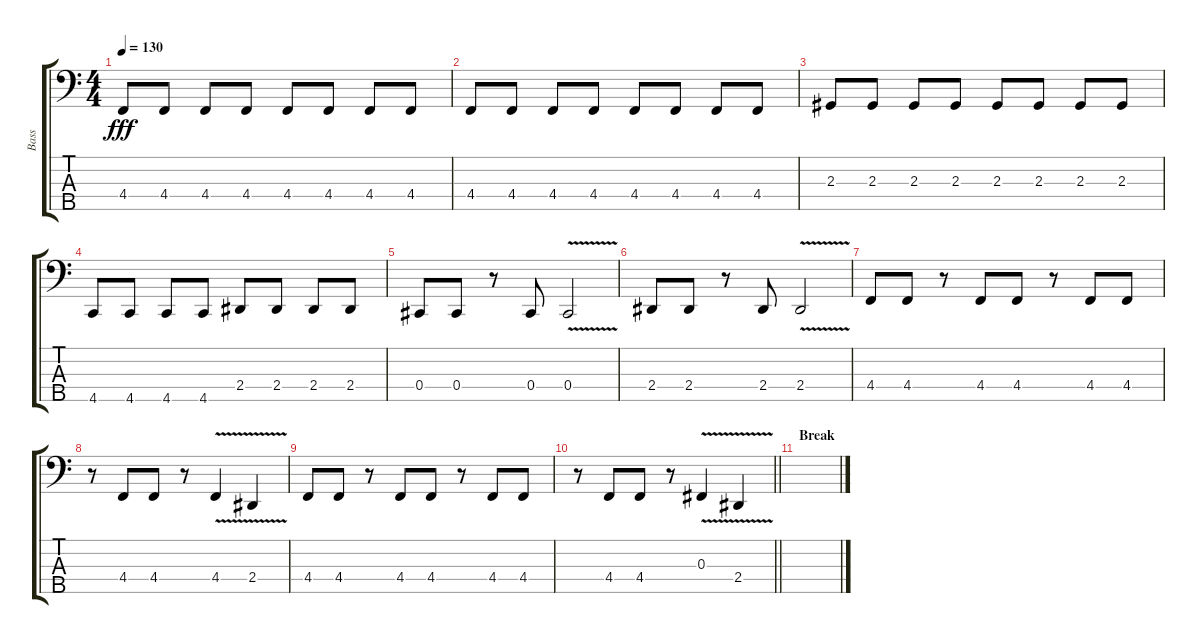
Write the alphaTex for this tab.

\track ("Bass" "Bass") {instrument electricbasspick}
\staff {score tabs}
\tuning (E2 B1 Gb1 Db1 Ab0) {hide}
\ts (4 4)
\tempo 130
\clef f4
\ks c
4.4.8{dy fff} 4.4.8 4.4.8 4.4.8 4.4.8 4.4.8 4.4.8 4.4.8 |
4.4.8 4.4.8 4.4.8 4.4.8 4.4.8 4.4.8 4.4.8 4.4.8 |
2.3.8 2.3.8 2.3.8 2.3.8 2.3.8 2.3.8 2.3.8 2.3.8 |
4.5.8 4.5.8 4.5.8 4.5.8 2.4.8 2.4.8 2.4.8 2.4.8 |
0.4.8 0.4.8 r.8 0.4.8 0.4{v}.2 |
2.4.8 2.4.8 r.8 2.4.8 2.4{v}.2 |
4.4.8 4.4.8 r.8 4.4.8{beam merge} 4.4.8 r.8 4.4.8 4.4.8 |
r.8 4.4.8{beam merge} 4.4.8 r.8 4.4{v}.4 2.4{v}.4 |
4.4.8 4.4.8 r.8 4.4.8{beam merge} 4.4.8 r.8 4.4.8 4.4.8 |
\barLineRight lightlight
r.8 4.4.8{beam merge} 4.4.8 r.8 0.3{v}.4 2.4{v}.4 |
\section ("" "Break")
